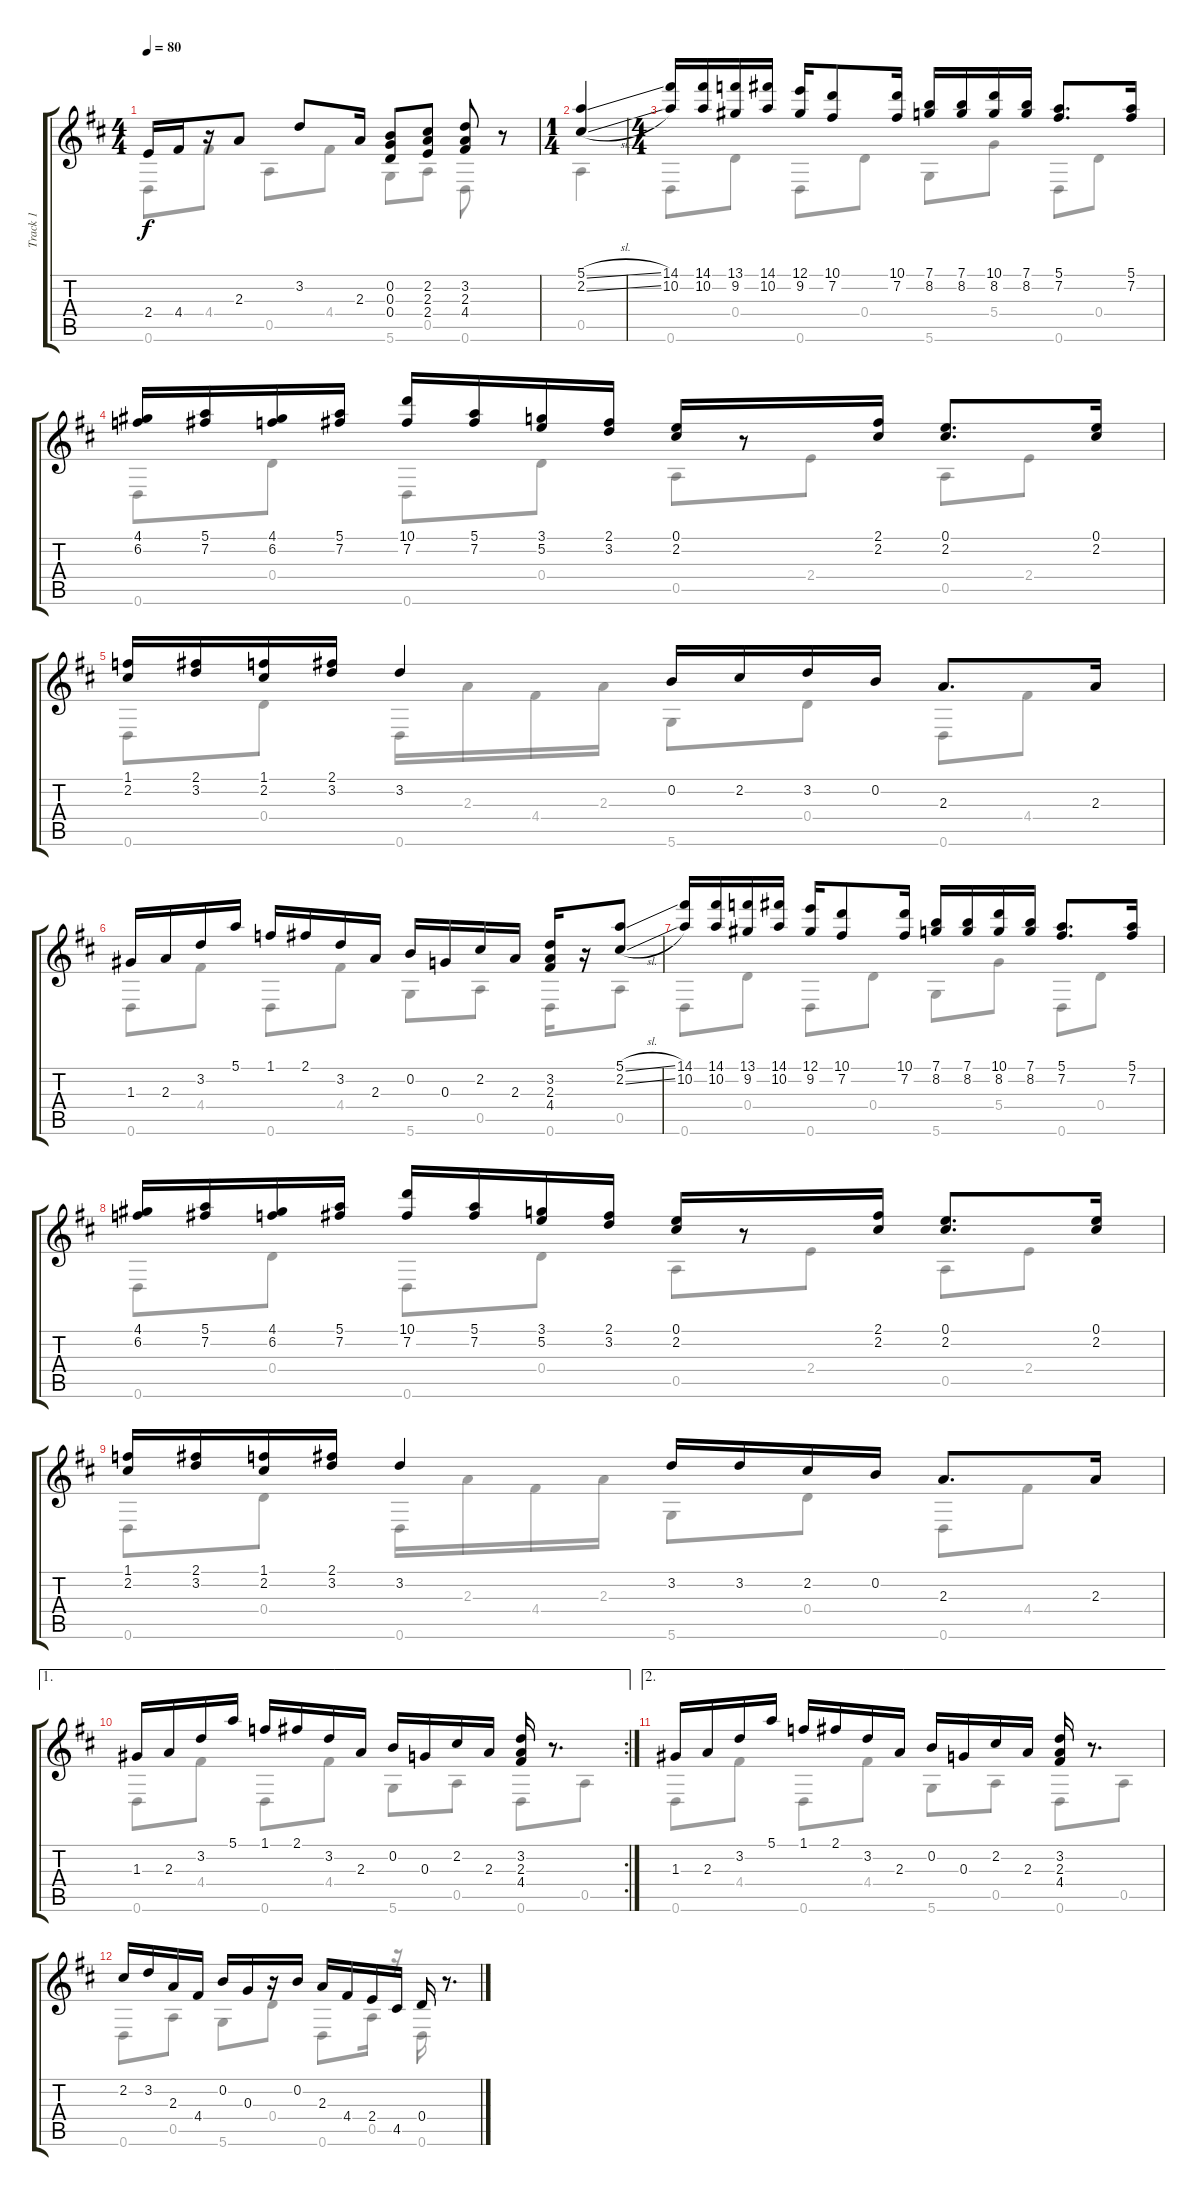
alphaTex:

\track ("Track 1" "Track 1") {instrument acousticguitarsteel}
\staff {score tabs}
\tuning (E4 B3 G3 D3 A2 D2) {hide}
\voice
\ts (4 4)
\tempo 80
\clef g2
\ks d
2.4.16{dy f} 4.4.16 r.16 2.3.8 3.2.8 2.3.16 (0.2 0.3 0.4).8 (2.2 2.3 2.4).8 (3.2 2.3 4.4).8 r.8 |
\ts (1 4)
(5.1{sl} 2.2{sl}).4 |
\ts (4 4)
(14.1 10.2).16 (14.1 10.2).16 (13.1 9.2).16 (14.1 10.2).16 (12.1 9.2).16 (10.1 7.2).8 (10.1 7.2).16 (7.1 8.2).16 (7.1 8.2).16 (10.1 8.2).16 (7.1 8.2).16 (5.1 7.2).8{d} (5.1 7.2).16 |
(4.1 6.2).16 (5.1 7.2).16 (4.1 6.2).16 (5.1 7.2).16 (10.1 7.2).16 (5.1 7.2).16 (3.1 5.2).16 (2.1 3.2).16 (0.1 2.2).16 r.8 (2.1 2.2).16 (0.1 2.2).8{d} (0.1 2.2).16 |
(1.1 2.2).16 (2.1 3.2).16 (1.1 2.2).16 (2.1 3.2).16 3.2.4 0.2.16 2.2.16 3.2.16 0.2.16 2.3.8{d} 2.3.16 |
1.3.16 2.3.16 3.2.16 5.1.16 1.1.16 2.1.16 3.2.16 2.3.16 0.2.16 0.3.16 2.2.16 2.3.16 (3.2 2.3 4.4).16 r.16 (5.1{sl} 2.2{sl}).8 |
(14.1 10.2).16 (14.1 10.2).16 (13.1 9.2).16 (14.1 10.2).16 (12.1 9.2).16 (10.1 7.2).8 (10.1 7.2).16 (7.1 8.2).16 (7.1 8.2).16 (10.1 8.2).16 (7.1 8.2).16 (5.1 7.2).8{d} (5.1 7.2).16 |
(4.1 6.2).16 (5.1 7.2).16 (4.1 6.2).16 (5.1 7.2).16 (10.1 7.2).16 (5.1 7.2).16 (3.1 5.2).16 (2.1 3.2).16 (0.1 2.2).16 r.8 (2.1 2.2).16 (0.1 2.2).8{d} (0.1 2.2).16 |
(1.1 2.2).16 (2.1 3.2).16 (1.1 2.2).16 (2.1 3.2).16 3.2.4 3.2.16 3.2.16 2.2.16 0.2.16 2.3.8{d} 2.3.16 |
\ae 1
\rc 2
1.3.16 2.3.16 3.2.16 5.1.16 1.1.16 2.1.16 3.2.16 2.3.16 0.2.16 0.3.16 2.2.16 2.3.16 (3.2 2.3 4.4).16 r.8{d} |
\ae 2
1.3.16 2.3.16 3.2.16 5.1.16 1.1.16 2.1.16 3.2.16 2.3.16 0.2.16 0.3.16 2.2.16 2.3.16 (3.2 2.3 4.4).16 r.8{d} |
2.2.16 3.2.16 2.3.16 4.4.16 0.2.16 0.3.16 r.16 0.2.16 2.3.16 4.4.16 2.4.16 4.5.16 0.4.16 r.8{d}
\voice
\clef g2
\ottava regular
\simile none
\ks d
0.6.8{dy f} 4.4.8 0.5.8 4.4.8 5.6.8 0.5.8 0.6.8 r.8 |
0.5.4 |
0.6.8 0.4.8 0.6.8 0.4.8 5.6.8 5.4.8 0.6.8 0.4.8 |
0.6.8 0.4.8 0.6.8 0.4.8 0.5.8 2.4.8 0.5.8 2.4.8 |
0.6.8 0.4.8 0.6.16 2.3.16 4.4.16 2.3.16 5.6.8 0.4.8 0.6.8 4.4.8 |
0.6.8 4.4.8 0.6.8 4.4.8 5.6.8 0.5.8 0.6.16 r.16 0.5.8 |
0.6.8 0.4.8 0.6.8 0.4.8 5.6.8 5.4.8 0.6.8 0.4.8 |
0.6.8 0.4.8 0.6.8 0.4.8 0.5.8 2.4.8 0.5.8 2.4.8 |
0.6.8 0.4.8 0.6.16 2.3.16 4.4.16 2.3.16 5.6.8 0.4.8 0.6.8 4.4.8 |
0.6.8 4.4.8 0.6.8 4.4.8 5.6.8 0.5.8 0.6.8 0.5.8 |
0.6.8 4.4.8 0.6.8 4.4.8 5.6.8 0.5.8 0.6.8 0.5.8 |
0.6.8 0.5.8 5.6.8 0.4.8 0.6.8 0.5.16 r.16 0.6.16 r.8{d}
